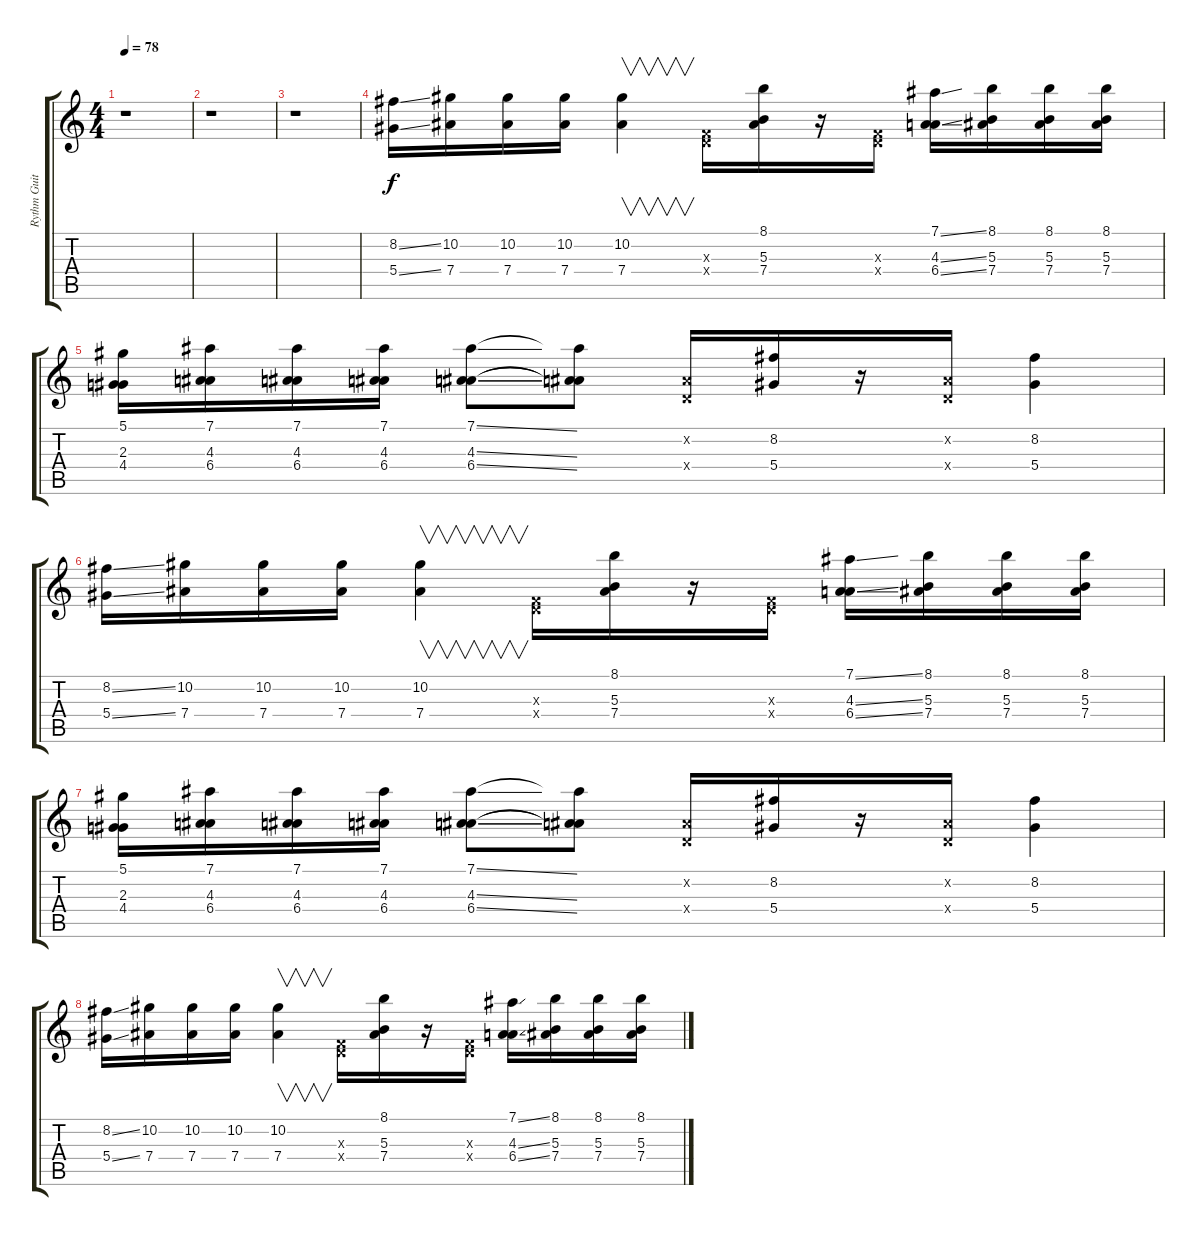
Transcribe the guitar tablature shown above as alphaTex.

\track ("Rythm Guitar 2" "Rythm Guit") {instrument distortionguitar}
\staff {score tabs}
\tuning (Eb4 Bb3 Gb3 Eb3 Ab2 Eb2) {hide}
\ts (4 4)
\tempo 78
\clef g2
\ks c
r.1{dy f} |
r.1 |
r.1 |
(8.2{ss} 5.4{ss}).16 (10.2 7.4).16 (10.2 7.4).16 (10.2 7.4).16 (10.2 7.4).4{v} (-1.3{x} -1.4{x}).16 (8.1 5.3 7.4).16 r.16 (-1.3{x} -1.4{x}).16 (7.1{ss} 4.3{ss} 6.4{ss}).16 (8.1 5.3 7.4).16 (8.1 5.3 7.4).16 (8.1 5.3 7.4).16 |
(5.1 2.3 4.4).16 (7.1 4.3 6.4).16 (7.1 4.3 6.4).16 (7.1 4.3 6.4).16 (7.1{ss} 4.3{ss} 6.4{ss}).8 (7.1{t} 4.3{t} 6.4{t}).8 (-1.2{x} -1.4{x}).16 (8.2 5.4).16 r.16 (-1.2{x} -1.4{x}).16 (8.2 5.4).4 |
(8.2{ss} 5.4{ss}).16 (10.2 7.4).16 (10.2 7.4).16 (10.2 7.4).16 (10.2 7.4).4{v} (-1.3{x} -1.4{x}).16 (8.1 5.3 7.4).16 r.16 (-1.3{x} -1.4{x}).16 (7.1{ss} 4.3{ss} 6.4{ss}).16 (8.1 5.3 7.4).16 (8.1 5.3 7.4).16 (8.1 5.3 7.4).16 |
(5.1 2.3 4.4).16 (7.1 4.3 6.4).16 (7.1 4.3 6.4).16 (7.1 4.3 6.4).16 (7.1{ss} 4.3{ss} 6.4{ss}).8 (7.1{t} 4.3{t} 6.4{t}).8 (-1.2{x} -1.4{x}).16 (8.2 5.4).16 r.16 (-1.2{x} -1.4{x}).16 (8.2 5.4).4 |
(8.2{ss} 5.4{ss}).16 (10.2 7.4).16 (10.2 7.4).16 (10.2 7.4).16 (10.2 7.4).4{v} (-1.3{x} -1.4{x}).16 (8.1 5.3 7.4).16 r.16 (-1.3{x} -1.4{x}).16 (7.1{ss} 4.3{ss} 6.4{ss}).16 (8.1 5.3 7.4).16 (8.1 5.3 7.4).16 (8.1 5.3 7.4).16
